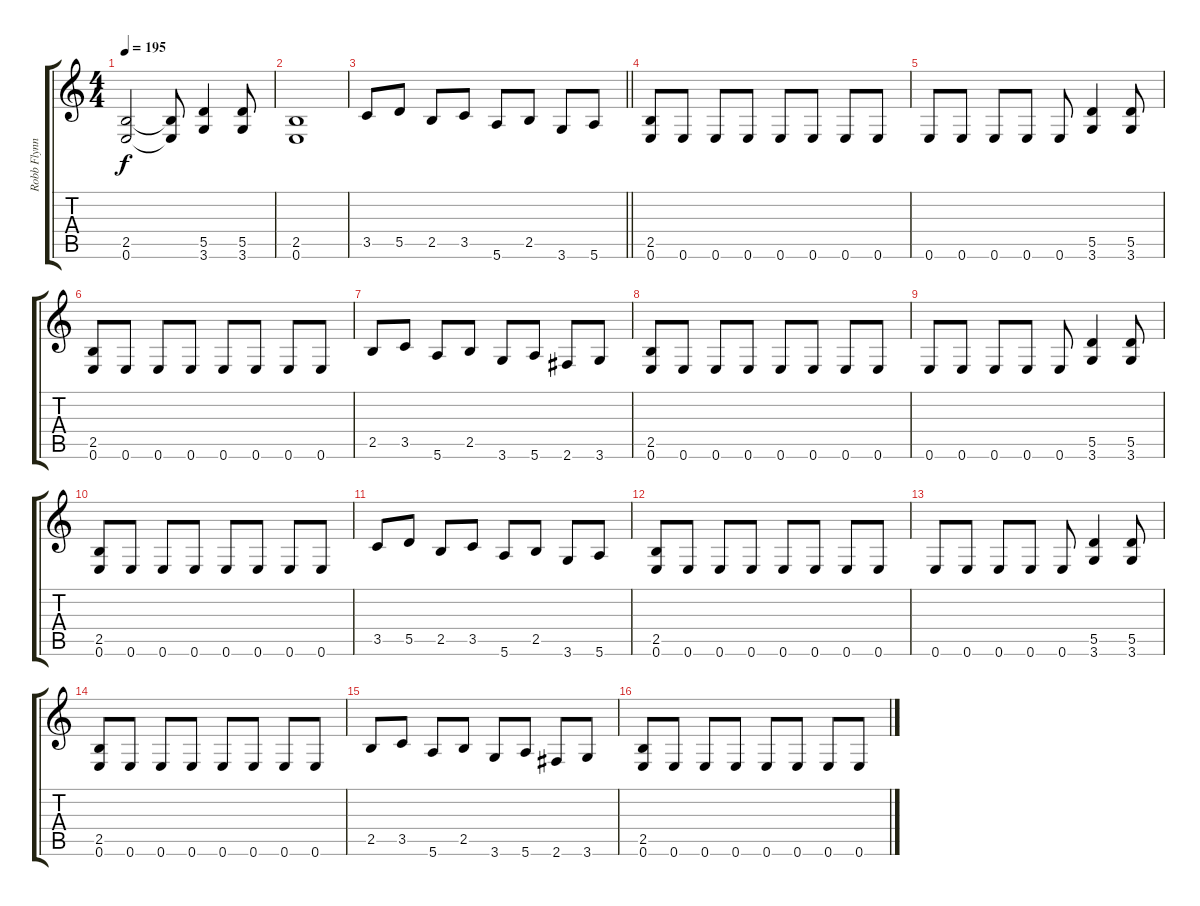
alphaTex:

\track ("Robb Flynn" "Robb Flynn") {instrument distortionguitar}
\staff {score tabs}
\tuning (E4 B3 G3 D3 A2 E2) {hide}
\ts (4 4)
\tempo 195
\clef g2
\ks c
(2.5{t} 0.6{t}).2{dy f} (2.5{t} 0.6{t}).8 (5.5 3.6).4 (5.5 3.6).8 |
(2.5 0.6).1 |
\barLineRight lightlight
3.5.8 5.5.8 2.5.8 3.5.8 5.6.8 2.5.8 3.6.8 5.6.8 |
(2.5 0.6).8 0.6.8 0.6.8 0.6.8 0.6.8 0.6.8 0.6.8 0.6.8 |
0.6.8 0.6.8 0.6.8 0.6.8 0.6.8 (5.5 3.6).4 (5.5 3.6).8 |
(2.5 0.6).8 0.6.8 0.6.8 0.6.8 0.6.8 0.6.8 0.6.8 0.6.8 |
2.5.8 3.5.8 5.6.8 2.5.8 3.6.8 5.6.8 2.6.8 3.6.8 |
(2.5 0.6).8 0.6.8 0.6.8 0.6.8 0.6.8 0.6.8 0.6.8 0.6.8 |
0.6.8 0.6.8 0.6.8 0.6.8 0.6.8 (5.5 3.6).4 (5.5 3.6).8 |
(2.5 0.6).8 0.6.8 0.6.8 0.6.8 0.6.8 0.6.8 0.6.8 0.6.8 |
3.5.8 5.5.8 2.5.8 3.5.8 5.6.8 2.5.8 3.6.8 5.6.8 |
(2.5 0.6).8 0.6.8 0.6.8 0.6.8 0.6.8 0.6.8 0.6.8 0.6.8 |
0.6.8 0.6.8 0.6.8 0.6.8 0.6.8 (5.5 3.6).4 (5.5 3.6).8 |
(2.5 0.6).8 0.6.8 0.6.8 0.6.8 0.6.8 0.6.8 0.6.8 0.6.8 |
2.5.8 3.5.8 5.6.8 2.5.8 3.6.8 5.6.8 2.6.8 3.6.8 |
(2.5 0.6).8 0.6.8 0.6.8 0.6.8 0.6.8 0.6.8 0.6.8 0.6.8
